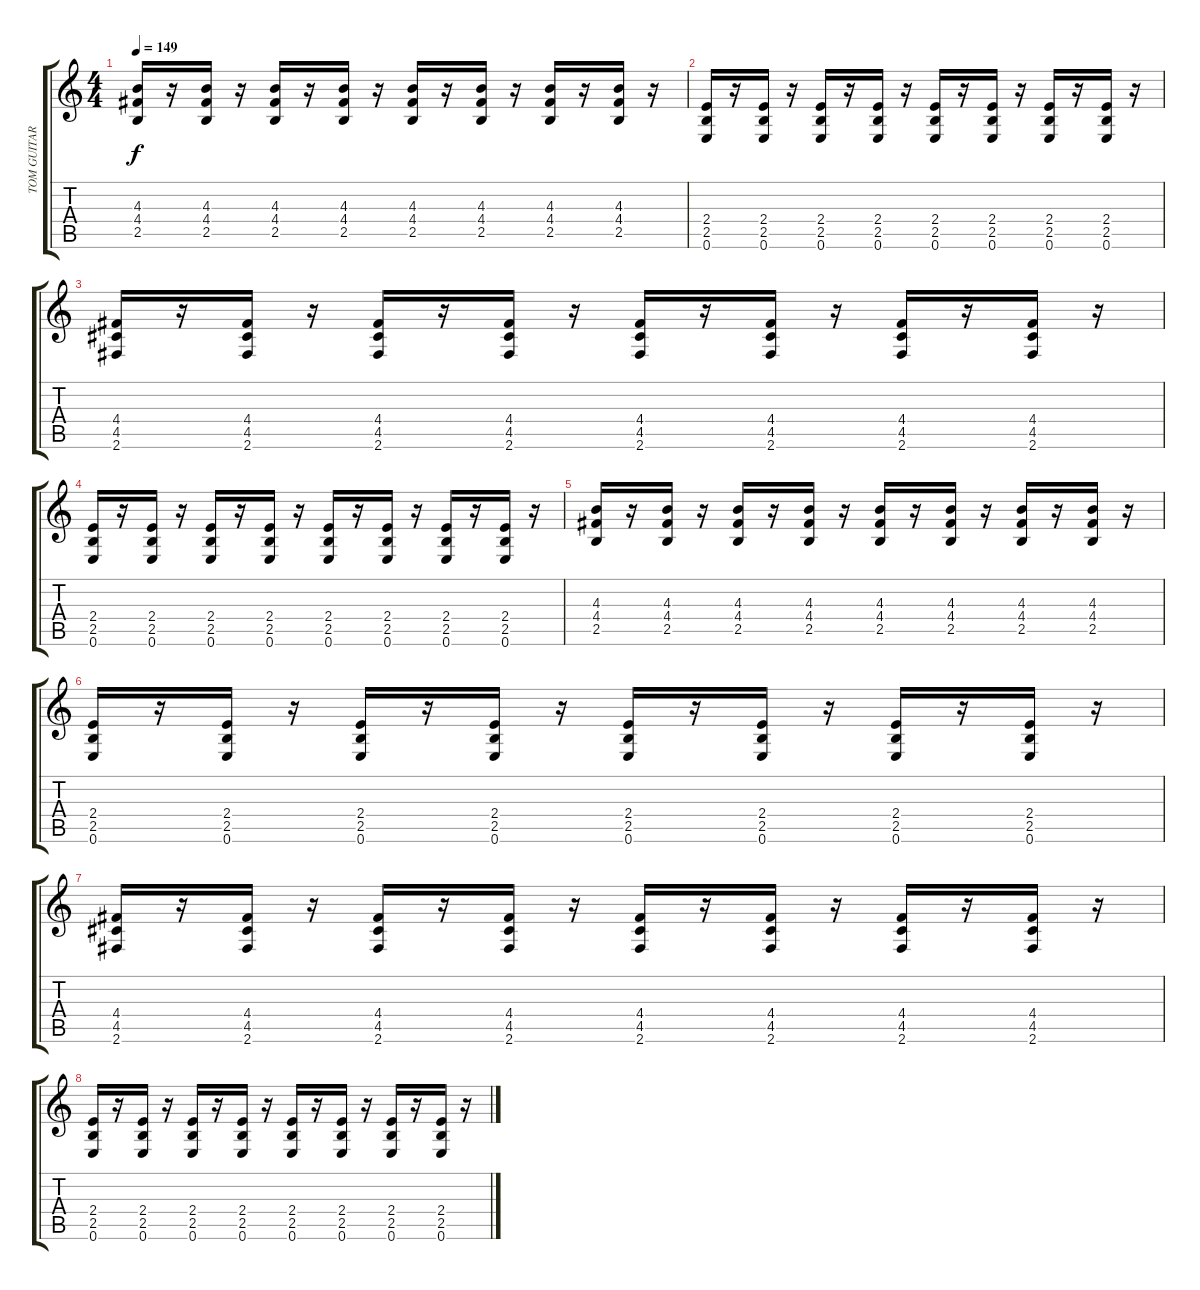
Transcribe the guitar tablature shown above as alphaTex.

\track ("TOM GUITAR" "TOM GUITAR") {instrument electricguitarmuted}
\staff {score tabs}
\tuning (E4 B3 G3 D3 A2 E2) {hide}
\ts (4 4)
\tempo 149
\clef g2
\ks c
(4.3 4.4 2.5).16{dy f} r.16 (4.3 4.4 2.5).16 r.16 (4.3 4.4 2.5).16 r.16 (4.3 4.4 2.5).16 r.16 (4.3 4.4 2.5).16 r.16 (4.3 4.4 2.5).16 r.16 (4.3 4.4 2.5).16 r.16 (4.3 4.4 2.5).16 r.16 |
(2.4 2.5 0.6).16 r.16 (2.4 2.5 0.6).16 r.16 (2.4 2.5 0.6).16 r.16 (2.4 2.5 0.6).16 r.16 (2.4 2.5 0.6).16 r.16 (2.4 2.5 0.6).16 r.16 (2.4 2.5 0.6).16 r.16 (2.4 2.5 0.6).16 r.16 |
(4.4 4.5 2.6).16 r.16 (4.4 4.5 2.6).16 r.16 (4.4 4.5 2.6).16 r.16 (4.4 4.5 2.6).16 r.16 (4.4 4.5 2.6).16 r.16 (4.4 4.5 2.6).16 r.16 (4.4 4.5 2.6).16 r.16 (4.4 4.5 2.6).16 r.16 |
(2.4 2.5 0.6).16 r.16 (2.4 2.5 0.6).16 r.16 (2.4 2.5 0.6).16 r.16 (2.4 2.5 0.6).16 r.16 (2.4 2.5 0.6).16 r.16 (2.4 2.5 0.6).16 r.16 (2.4 2.5 0.6).16 r.16 (2.4 2.5 0.6).16 r.16 |
(4.3 4.4 2.5).16 r.16 (4.3 4.4 2.5).16 r.16 (4.3 4.4 2.5).16 r.16 (4.3 4.4 2.5).16 r.16 (4.3 4.4 2.5).16 r.16 (4.3 4.4 2.5).16 r.16 (4.3 4.4 2.5).16 r.16 (4.3 4.4 2.5).16 r.16 |
(2.4 2.5 0.6).16 r.16 (2.4 2.5 0.6).16 r.16 (2.4 2.5 0.6).16 r.16 (2.4 2.5 0.6).16 r.16 (2.4 2.5 0.6).16 r.16 (2.4 2.5 0.6).16 r.16 (2.4 2.5 0.6).16 r.16 (2.4 2.5 0.6).16 r.16 |
(4.4 4.5 2.6).16 r.16 (4.4 4.5 2.6).16 r.16 (4.4 4.5 2.6).16 r.16 (4.4 4.5 2.6).16 r.16 (4.4 4.5 2.6).16 r.16 (4.4 4.5 2.6).16 r.16 (4.4 4.5 2.6).16 r.16 (4.4 4.5 2.6).16 r.16 |
(2.4 2.5 0.6).16 r.16 (2.4 2.5 0.6).16 r.16 (2.4 2.5 0.6).16 r.16 (2.4 2.5 0.6).16 r.16 (2.4 2.5 0.6).16 r.16 (2.4 2.5 0.6).16 r.16 (2.4 2.5 0.6).16 r.16 (2.4 2.5 0.6).16 r.16
